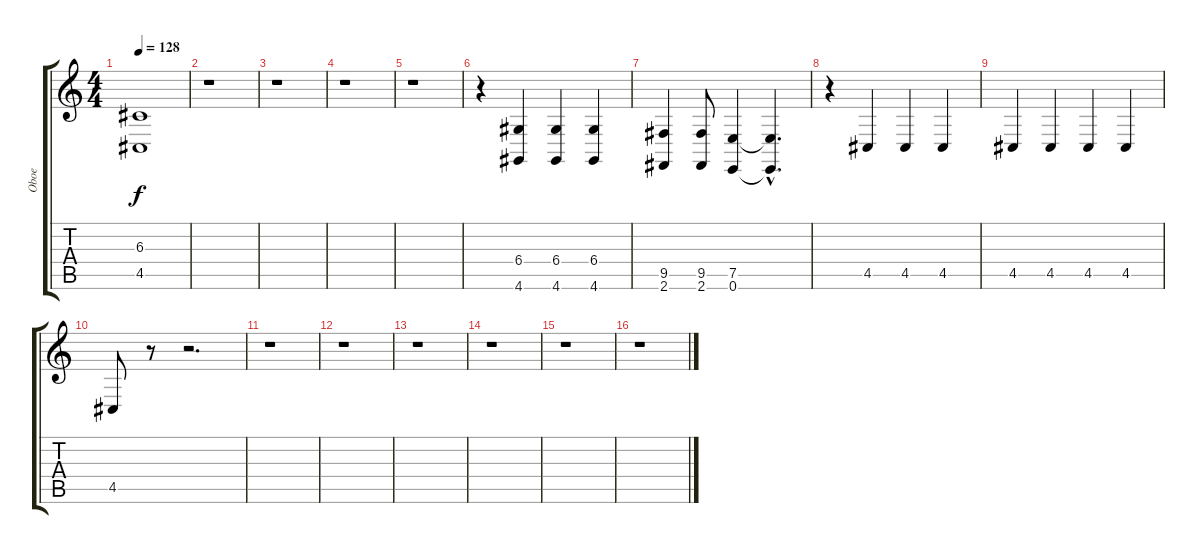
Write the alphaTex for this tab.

\track ("Oboe" "Oboe") {instrument oboe}
\staff {score tabs}
\tuning (E4 B3 G3 D3 A2 E2) {hide}
\ts (4 4)
\tempo 128
\clef g2
\ks c
(6.3{t} 4.5{t}).1{dy f} |
r.1 |
r.1 |
r.1 |
r.1 |
r.4 (6.4 4.6).4{volume 16 balance 0 instrument pad4choir} (6.4 4.6).4 (6.4 4.6).4 |
(9.5 2.6).4 (9.5 2.6).8 (7.5 0.6).4 (7.5{hac t} 0.6{hac t}).4{d} |
r.4 4.5.4 4.5.4 4.5.4 |
4.5.4 4.5.4 4.5.4 4.5.4 |
4.5.8 r.8 r.2{d} |
r.1 |
r.1 |
r.1 |
r.1 |
r.1 |
r.1
